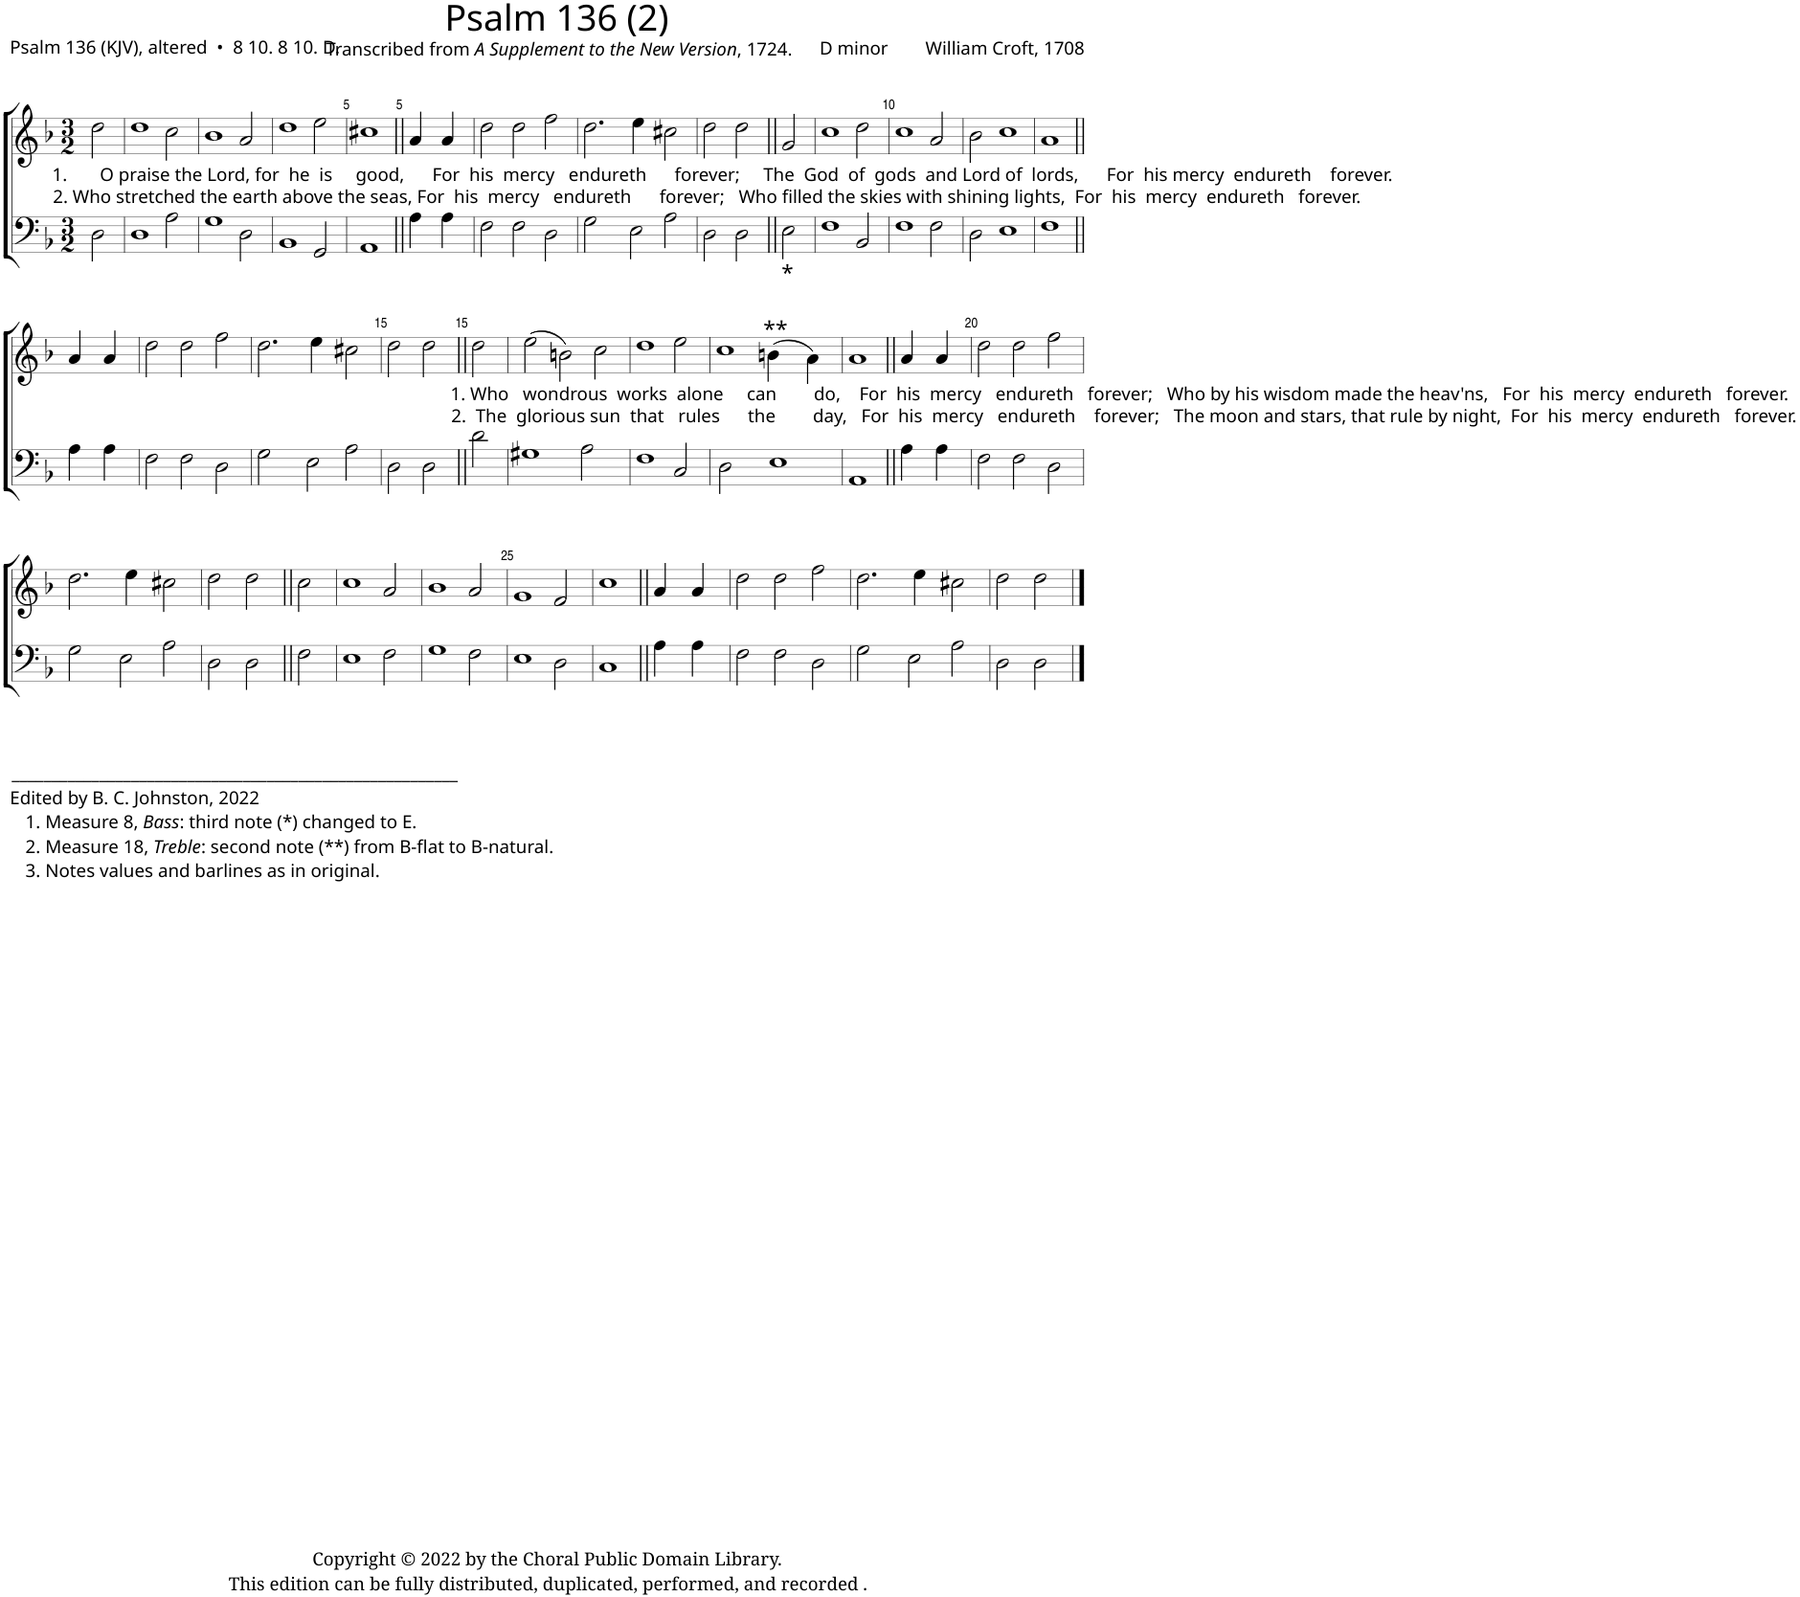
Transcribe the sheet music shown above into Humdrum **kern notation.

**kern	**kern
*part2	*part1
*staff2	*staff1
*I"Bass	*I"Soprano
*clefF4	*clefG2
*k[b-]	*k[b-]
*M3/2	*M3/2
=1	=1
!	!LO:TX:b:t=1.       O praise the Lord, for  he  is     good,      For  his  mercy   endureth      forever;     The  God  of  gods  and Lord of  lords,      For  his mercy  endureth    forever.
!	!LO:TX:b:t=2. Who stretched the earth above the seas, For  his  mercy   endureth      forever;   Who filled the skies with shining lights,  For  his  mercy  endureth   forever.
2D\	2dd\
=2	=2
1D	1dd
2A\	2cc\
=3	=3
1G	1b-
2D\	2a/
=4	=4
1BB-	1dd
2GG/	2ee\
=5	=5
1AA	1cc#X
=5||	=5||
4A\	4a/
4A\	4a/
=6	=6
2F\	2dd\
2F\	2dd\
2D\	2ff\
=7	=7
2G\	2.dd\
2E\	.
.	4ee\
2A\	2cc#X\
=8	=8
2D\	2dd\
2D\	2dd\
=8||	=8||
2E\	2g/
=9	=9
1F	1cc
2BB-/	2dd\
=10	=10
1F	1cc
2F\	2a/
=11	=11
2D\	2b-\
1E	1cc
=12	=12
1F	1a
!!LO:LB:g=z
=12||	=12||
4A\	4a/
4A\	4a/
=13	=13
2F\	2dd\
2F\	2dd\
2D\	2ff\
=14	=14
2G\	2.dd\
2E\	.
.	4ee\
2A\	2cc#X\
=15	=15
2D\	2dd\
2D\	2dd\
=15||	=15||
!	!LO:TX:b:t=1. Who   wondrous  works  alone     can        do,    For  his  mercy   endureth   forever;   Who by his wisdom made the heav'ns,   For  his  mercy  endureth   forever.
!	!LO:TX:b:t=2.  The  glorious sun  that   rules      the        day,   For  his  mercy   endureth    forever;   The moon and stars, that rule by night,  For  his  mercy  endureth   forever.
2d\	2dd\
=16	=16
1G#X	(2ee\
.	2bn\)
2A\	2cc\
=17	=17
1F	1dd
2C/	2ee\
=18	=18
2D\	1cc
1E	.
!	!LO:TX:a:t=**
.	(4bn\
.	4a\)
=19	=19
1AA	1a
=19||	=19||
4A\	4a/
4A\	4a/
=20	=20
2F\	2dd\
2F\	2dd\
2D\	2ff\
!!LO:LB:g=z
=21	=21
2G\	2.dd\
2E\	.
.	4ee\
2A\	2cc#X\
=22	=22
2D\	2dd\
2D\	2dd\
=22||	=22||
2F\	2cc\
=23	=23
1E	1cc
2F\	2a/
=24	=24
1G	1b-
2F\	2a/
=25	=25
1E	1g
2D\	2f/
=26	=26
1C	1cc
=26||	=26||
4A\	4a/
4A\	4a/
=27	=27
2F\	2dd\
2F\	2dd\
2D\	2ff\
=28	=28
2G\	2.dd\
2E\	.
.	4ee\
2A\	2cc#X\
=29	=29
2D\	2dd\
2D\	2dd\
==	==
*-	*-
